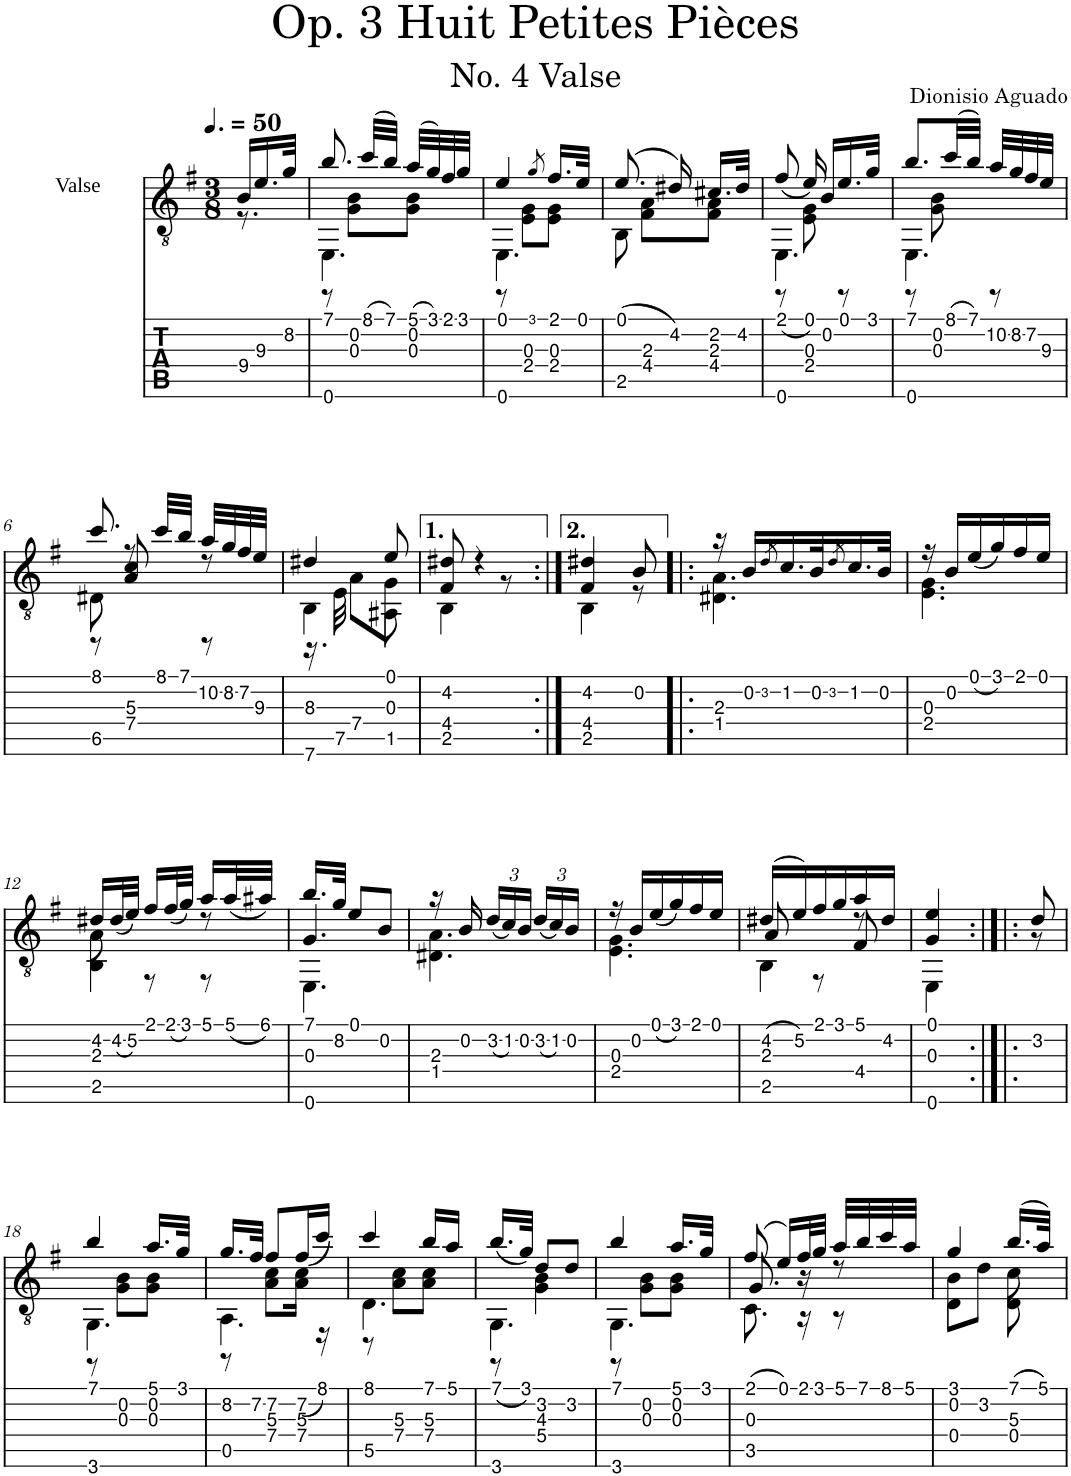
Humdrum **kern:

**kern	**kern
*part1	*part1
*staff2	*staff1
*I"Classical Guitar	*
*I'Guit.	*
*stria6	*
*	*clefGv2
*k[f#]	*k[f#]
*e:	*e:
*M3/8	*M3/8
*MM75	*MM75
=	=
*^	*^
16BLL	8.r	16B/LL	8.r
16.e	.	16.e/	.
32gJJk	.	32g/JJk	.
=1	=1	=1	=1
*	*^	*	*^
8.bL	4.EE	8r	8.b/	4.EE\	8r
.	.	8G\ 8B\L	.	.	8G\ 8B\L
32ccLL	.	.	(32cc/LLL	.	.
32b	.	.	32b/JJJ)	.	.
32a	.	8G\ 8B\J	(32a/LLL	.	8G\ 8B\J
32g	.	.	32g/)	.	.
32f#	.	.	32f#/	.	.
32gJJJ	.	.	32g/JJJ	.	.
=2	=2	=2	=2	=2	=2
4e	4.EE	8r	4e/	4.EE\	8r
.	.	8E\ 8G\L	.	.	8E\ 8G\L
qg	.	.	8qg/	.	.
16.f#LL	.	8E\ 8G\J	16.f#/LL	.	8E\ 8G\J
32eJJk	.	.	32e/JJk	.	.
*	*v	*v	*	*	*
*	*	*	*v	*v
=3	=3	=3	=3
8.eL	8BBL	(8.e/	8BB\
.	8F#\ 8A\	.	8F#\ 8A\L
16d#XL	.	16d#X/)	.
16.c#X	8F#\ 8A\J	16.c#X/LL	8F#\ 8A\J
32d#JJk	.	32d#/JJk	.
=4	=4	=4	=4
*	*^	*	*^
8f#L	4.EE	8r	(<8f#/	4.EE\	8r
16eL	.	8E 8G	16e/)	.	8E\ 8G\
16B	.	.	16B/LL	.	.
16.e	.	8r	16.e/	.	8r
32gJJk	.	.	32g/JJk	.	.
=5	=5	=5	=5	=5	=5
8.bL	4.EE	8r	8.b/L	4.EE\	8r
.	.	8G 8B	.	.	8G\ 8B\
32ccLL	.	.	(32cc/LL	.	.
32b	.	.	32b/JJJ)	.	.
32a	.	8r	32a/LLL	.	8r
32g	.	.	32g/	.	.
32f#	.	.	32f#/	.	.
32eJJJ	.	.	32e/JJJ	.	.
!!LO:LB:g=z	!!	!!
=6	=6	=6	=6	=6	=6
8.ccL	8D#X	8r	8.cc/	8D#X\	8r
.	8r	8A 8c	.	8r	8A/ 8c/
32ccLL	.	.	32cc/LLL	.	.
32b	.	.	32b/JJJ	.	.
32a	8r	8r	32a/LLL	8r	8r
32g	.	.	32g/	.	.
32f#	.	.	32f#/	.	.
32eJJJ	.	.	32e/JJJ	.	.
=7	=7	=7	=7	=7	=7
4d#X	4BB	16.r	4d#X/	4BB\	16.r
.	.	32EKKL	.	.	32E\
.	.	8A	.	.	8A\L
8e	8AA#X	8GJ	8e/	8AA#X\	8G\J
*	*v	*v	*	*	*
*	*	*	*v	*v
=8	=8	=8	=8
8F# 8d#X	4BB	8F#/ 8d#X/	4BB\
4r	.	4r	.
.	8r	.	8r
=9:|!	=9:|!	=9:|!	=9:|!
4F# 4d#X	4BB	4F#/ 4d#X/	4BB\
8B	8r	8B/	8r
=10!|:	=10!|:	=10!|:	=10!|:
16r	4.D#X 4.A	16r	4.D#X\ 4.A\
16BLL	.	16B/LL	.
qd	.	8qd/	.
16.c	.	16.c/	.
32BK	.	32B/K	.
qd	.	8qd/	.
16.c	.	16.c/	.
32BJJk	.	32B/JJk	.
=11	=11	=11	=11
16r	4.E 4.G	16r	4.E\ 4.G\
16BLL	.	16B/LL	.
16e	.	(<16e/	.
16g	.	16g/)	.
16f#	.	16f#/	.
16eJJ	.	16e/JJ	.
!!LO:LB:g=z
=12	=12	=12	=12
*	*^	*	*^
16d#XLL	4BB	8A	16d#X/LL	4BB\	8A\
32d#L	.	.	(<32d#/L	.	.
32eJ	.	.	32e/JJJ)	.	.
16f#	.	8r	16f#/LL	.	8r
32f#L	.	.	(<32f#/L	.	.
32gJ	.	.	32g/JJJ)	.	.
16a	8r	8r	16a/LL	8r	8r
32aL	.	.	(<32a/L	.	.
32a#XJJJ	.	.	32a#X/JJJ)	.	.
=13	=13	=13	=13	=13	=13
16.bLL	4.EE	4.G	16.b/LL	4.EE\	4.G/
32gJk	.	.	32g/JJk	.	.
8e	.	.	8e/L	.	.
8BJ	.	.	8B/J	.	.
*	*v	*v	*	*	*
*	*	*	*v	*v
=14	=14	=14	=14
16r	4.D#X 4.A	16r	4.D#X\ 4.A\
16BLL	.	16B/	.
*Xbrackettup	*	*Xbrackettup	*
24d	.	(<24d/LL	.
24c	.	24c/)	.
24B	.	24B/JJ	.
24d	.	(<24d/LL	.
24c	.	24c/)	.
24BJJ	.	24B/JJ	.
=15	=15	=15	=15
16r	4.E 4.G	16r	4.E\ 4.G\
16BLL	.	16B/LL	.
16e	.	(<16e/	.
16g	.	16g/)	.
16f#	.	16f#/	.
16eJJ	.	16e/JJ	.
=16	=16	=16	=16
*	*^	*	*^
16d#XLL	4BB	8A	(16d#X/LL	4BB\	8A/
16e	.	.	16e/)	.	.
16f#	.	8r	16f#/	.	8r
16g	.	.	16g/	.	.
16a	8r	8F#	16a/	8r	8F#/
16d#JJ	.	.	16d#/JJ	.	.
*	*v	*v	*	*	*
*	*	*	*v	*v
=17	=17	=17	=17
4G 4e	4EE	4G/ 4e/	4EE\
=17X1:|!|:	=17X1:|!|:	=17X1:|!|:	=17X1:|!|:
8d	8r	8d/	8r
!!LO:LB:g=z
=18	=18	=18	=18
*	*^	*	*^
4b	4.GG	8r	4b/	4.GG\	8r
.	.	8G\ 8B\L	.	.	8G\ 8B\L
16.aLL	.	8G\ 8B\J	16.a/LL	.	8G\ 8B\J
32gJJk	.	.	32g/JJk	.	.
=19	=19	=19	=19	=19	=19
16.gLL	4.AA	8r	16.g/LL	4.AA\	8r
32f#Jk	.	.	32f#/JJk	.	.
8f#	.	8A\ 8c\L	8f#/L	.	8A\ 8c\L
16f#L	.	16A\ 16c\Jk	(<16f#/L	.	16A\ 16c\Jk
16ccJJ	.	16r	16cc/JJ)	.	16r
=20	=20	=20	=20	=20	=20
4cc	4.D	8r	4cc/	4.D\	8r
.	.	8A\ 8c\L	.	.	8A\ 8c\L
16bLL	.	8A\ 8c\J	16b/LL	.	8A\ 8c\J
16aJJ	.	.	16a/JJ	.	.
=21	=21	=21	=21	=21	=21
16.bLL	4.GG	8r	(<16.b/LL	4.GG\	8r
32gJk	.	.	32g/JJk)	.	.
8d	.	4G 4B	8d/L	.	4G\ 4B\
8dJ	.	.	8d/J	.	.
=22	=22	=22	=22	=22	=22
4b	4.GG	8r	4b/	4.GG\	8r
.	.	8G\ 8B\L	.	.	8G\ 8B\L
16.aLL	.	8G\ 8B\J	16.a/LL	.	8G\ 8B\J
32gJJk	.	.	32g/JJk	.	.
=23	=23	=23	=23	=23	=23
8f#L	8.C	8.G	(>8f#/	8.C\	8.G/
16eL	.	.	16e/LL)	.	.
32f#L	16r	16r	32f#/L	16r	16r
32g	.	.	32g/JJJ	.	.
32a	8r	8r	32a/LLL	8r	8r
32b	.	.	32b/	.	.
32cc	.	.	32cc/	.	.
32aJJJ	.	.	32a/JJJ	.	.
=24	=24	=24	=24	=24	=24
4g	4D	8BL	4g/	4D\	8B\L
.	.	8d	.	.	8d\J
16.bLL	8D	8cJ	(16.b/LL	8D\	8c\
32aJJk	.	.	32a/JJk)	.	.
*v	*v	*v	*	*	*
*	*v	*v	*v
=	=
*-	*-
